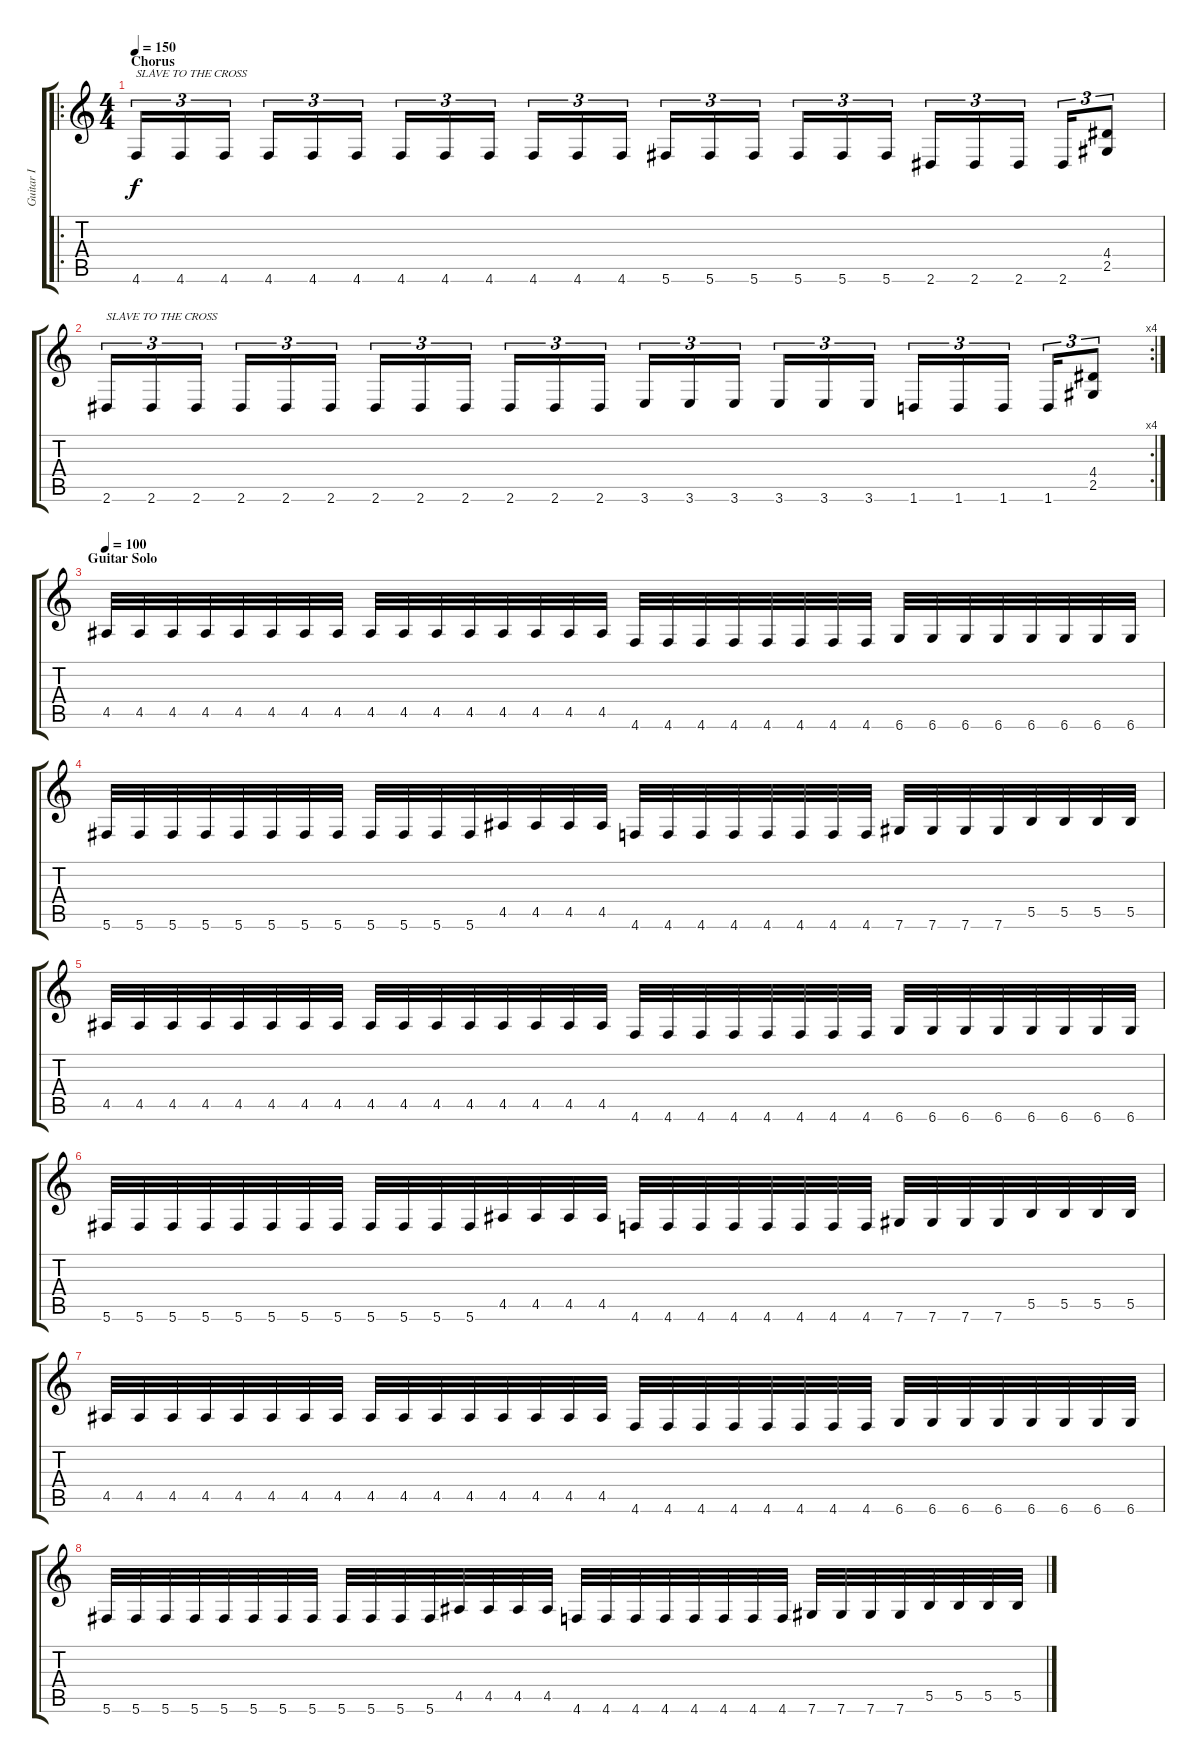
\track ("Guitar I" "Guitar I") {instrument distortionguitar}
\staff {score tabs}
\tuning (Db4 Ab3 E3 B2 Gb2 Db2) {hide}
\ro
\ts (4 4)
\section ("" "Chorus")
\tempo 150
\clef g2
\ks c
4.6.16{tu (3 2) txt "SLAVE TO THE CROSS" dy f} 4.6.16{tu (3 2)} 4.6.16{tu (3 2)} 4.6.16{tu (3 2)} 4.6.16{tu (3 2)} 4.6.16{tu (3 2)} 4.6.16{tu (3 2)} 4.6.16{tu (3 2)} 4.6.16{tu (3 2)} 4.6.16{tu (3 2)} 4.6.16{tu (3 2)} 4.6.16{tu (3 2)} 5.6.16{tu (3 2)} 5.6.16{tu (3 2)} 5.6.16{tu (3 2)} 5.6.16{tu (3 2)} 5.6.16{tu (3 2)} 5.6.16{tu (3 2)} 2.6.16{tu (3 2)} 2.6.16{tu (3 2)} 2.6.16{tu (3 2)} 2.6.16{tu (3 2)} (4.4 2.5).8{tu (3 2)} |
\rc 4
2.6.16{tu (3 2) txt "SLAVE TO THE CROSS"} 2.6.16{tu (3 2)} 2.6.16{tu (3 2)} 2.6.16{tu (3 2)} 2.6.16{tu (3 2)} 2.6.16{tu (3 2)} 2.6.16{tu (3 2)} 2.6.16{tu (3 2)} 2.6.16{tu (3 2)} 2.6.16{tu (3 2)} 2.6.16{tu (3 2)} 2.6.16{tu (3 2)} 3.6.16{tu (3 2)} 3.6.16{tu (3 2)} 3.6.16{tu (3 2)} 3.6.16{tu (3 2)} 3.6.16{tu (3 2)} 3.6.16{tu (3 2)} 1.6.16{tu (3 2)} 1.6.16{tu (3 2)} 1.6.16{tu (3 2)} 1.6.16{tu (3 2)} (4.4 2.5).8{tu (3 2)} |
\section ("" "Guitar Solo")
\tempo 100
4.5.32 4.5.32 4.5.32 4.5.32 4.5.32 4.5.32 4.5.32 4.5.32 4.5.32 4.5.32 4.5.32 4.5.32 4.5.32 4.5.32 4.5.32 4.5.32 4.6.32 4.6.32 4.6.32 4.6.32 4.6.32 4.6.32 4.6.32 4.6.32 6.6.32 6.6.32 6.6.32 6.6.32 6.6.32 6.6.32 6.6.32 6.6.32 |
5.6.32 5.6.32 5.6.32 5.6.32 5.6.32 5.6.32 5.6.32 5.6.32 5.6.32 5.6.32 5.6.32 5.6.32 4.5.32 4.5.32 4.5.32 4.5.32 4.6.32 4.6.32 4.6.32 4.6.32 4.6.32 4.6.32 4.6.32 4.6.32 7.6.32 7.6.32 7.6.32 7.6.32 5.5.32 5.5.32 5.5.32 5.5.32 |
4.5.32 4.5.32 4.5.32 4.5.32 4.5.32 4.5.32 4.5.32 4.5.32 4.5.32 4.5.32 4.5.32 4.5.32 4.5.32 4.5.32 4.5.32 4.5.32 4.6.32 4.6.32 4.6.32 4.6.32 4.6.32 4.6.32 4.6.32 4.6.32 6.6.32 6.6.32 6.6.32 6.6.32 6.6.32 6.6.32 6.6.32 6.6.32 |
5.6.32 5.6.32 5.6.32 5.6.32 5.6.32 5.6.32 5.6.32 5.6.32 5.6.32 5.6.32 5.6.32 5.6.32 4.5.32 4.5.32 4.5.32 4.5.32 4.6.32 4.6.32 4.6.32 4.6.32 4.6.32 4.6.32 4.6.32 4.6.32 7.6.32 7.6.32 7.6.32 7.6.32 5.5.32 5.5.32 5.5.32 5.5.32 |
4.5.32 4.5.32 4.5.32 4.5.32 4.5.32 4.5.32 4.5.32 4.5.32 4.5.32 4.5.32 4.5.32 4.5.32 4.5.32 4.5.32 4.5.32 4.5.32 4.6.32 4.6.32 4.6.32 4.6.32 4.6.32 4.6.32 4.6.32 4.6.32 6.6.32 6.6.32 6.6.32 6.6.32 6.6.32 6.6.32 6.6.32 6.6.32 |
5.6.32 5.6.32 5.6.32 5.6.32 5.6.32 5.6.32 5.6.32 5.6.32 5.6.32 5.6.32 5.6.32 5.6.32 4.5.32 4.5.32 4.5.32 4.5.32 4.6.32 4.6.32 4.6.32 4.6.32 4.6.32 4.6.32 4.6.32 4.6.32 7.6.32 7.6.32 7.6.32 7.6.32 5.5.32 5.5.32 5.5.32 5.5.32
